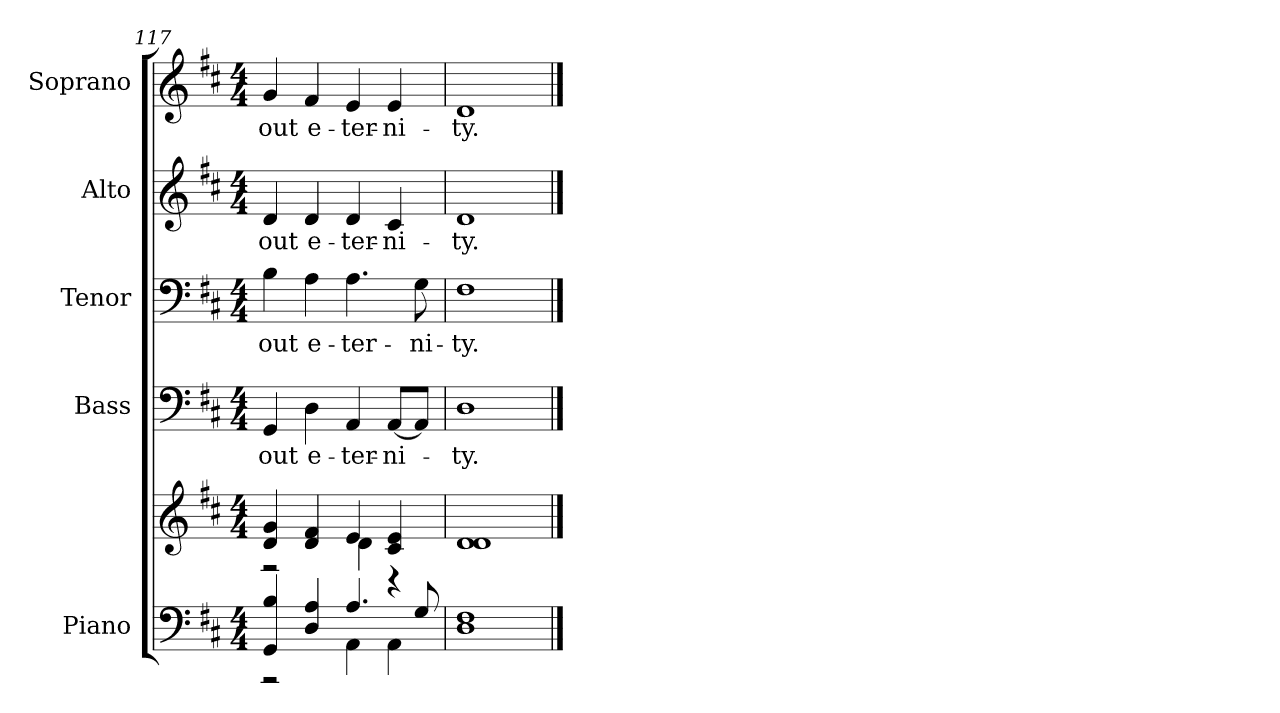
**kern	**kern	**kern	**text	**kern	**text	**kern	**text	**kern	**text
*part5	*part5	*part4	*part4	*part3	*part3	*part2	*part2	*part1	*part1
*staff6	*staff5	*staff4	*staff4	*staff3	*staff3	*staff2	*staff2	*staff1	*staff1
*I"Piano	*	*I"Bass	*	*I"Tenor	*	*I"Alto	*	*I"Soprano	*
*I'Pno.	*	*I'B.	*	*I'T.	*	*I'A.	*	*I'S.	*
!!LO:PB:g=z
*clefF4	*clefG2	*clefF4	*	*clefF4	*	*clefG2	*	*clefG2	*
*k[f#c#]	*k[f#c#]	*k[f#c#]	*	*k[f#c#]	*	*k[f#c#]	*	*k[f#c#]	*
*D:	*D:	*D:	*	*D:	*	*D:	*	*D:	*
*M4/4	*M4/4	*M4/4	*	*M4/4	*	*M4/4	*	*M4/4	*
=117	=117	=117	=117	=117	=117	=117	=117	=117	=117
*^	*^	*	*	*	*	*	*	*	*
!	!	!	!	!	!LO:LY:b:color=#000000	!	!	!	!	!	!
!	!	!	!	!	!	!	!LO:LY:b:color=#000000	!	!	!	!
!	!	!	!	!	!	!	!	!	!LO:LY:b:color=#000000	!	!
!	!	!	!	!	!	!	!	!	!	!	!LO:LY:b:color=#000000
4GGi/ 4Bi	2r	4di/ 4gi	2r	4GGi/	-out	4Bi\	-out	4di/	-out	4gi/	-out
!	!	!	!	!	!LO:LY:b:color=#000000	!	!	!	!	!	!
!	!	!	!	!	!	!	!LO:LY:b:color=#000000	!	!	!	!
!	!	!	!	!	!	!	!	!	!LO:LY:b:color=#000000	!	!
!	!	!	!	!	!	!	!	!	!	!	!LO:LY:b:color=#000000
4Di/ 4Ai	.	4di/ 4f#i	.	4Di\	e-	4Ai\	e-	4di/	e-	4f#i/	e-
!	!	!	!	!	!LO:LY:b:color=#000000	!	!	!	!	!	!
!	!	!	!	!	!	!	!LO:LY:b:color=#000000	!	!	!	!
!	!	!	!	!	!	!	!	!	!LO:LY:b:color=#000000	!	!
!	!	!	!	!	!	!	!	!	!	!	!LO:LY:b:color=#000000
4.Ai/	4AAi\	4ei/	4di\	4AAi/	-ter-	4.Ai\	-ter-	4di/	-ter-	4ei/	-ter-
!	!	!	!	!	!LO:LY:b:color=#000000	!	!	!	!	!	!
!	!	!	!	!	!	!	!	!	!LO:LY:b:color=#000000	!	!
!	!	!	!	!	!	!	!	!	!	!	!LO:LY:b:color=#000000
.	4AAi\	4c#i/ 4ei	4r	[<8AAi/L	-ni-	.	.	4c#i/	-ni-	4ei/	-ni-
!	!	!	!	!	!	!	!LO:LY:b:color=#000000	!	!	!	!
8Gi/	.	.	.	8AAi/J]	.	8Gi\	-ni-	.	.	.	.
*v	*v	*	*	*	*	*	*	*	*	*	*
*	*v	*v	*	*	*	*	*	*	*	*
=118	=118	=118	=118	=118	=118	=118	=118	=118	=118
!	!	!	!LO:LY:b:color=#000000	!	!	!	!	!	!
!	!	!	!	!	!LO:LY:b:color=#000000	!	!	!	!
!	!	!	!	!	!	!	!LO:LY:b:color=#000000	!	!
!	!	!	!	!	!	!	!	!	!LO:LY:b:color=#000000
1Di 1F#i	1di 1di	1Di	-ty.	1F#i	-ty.	1di	-ty.	1di	-ty.
==	==	==	==	==	==	==	==	==	==
*-	*-	*-	*-	*-	*-	*-	*-	*-	*-
